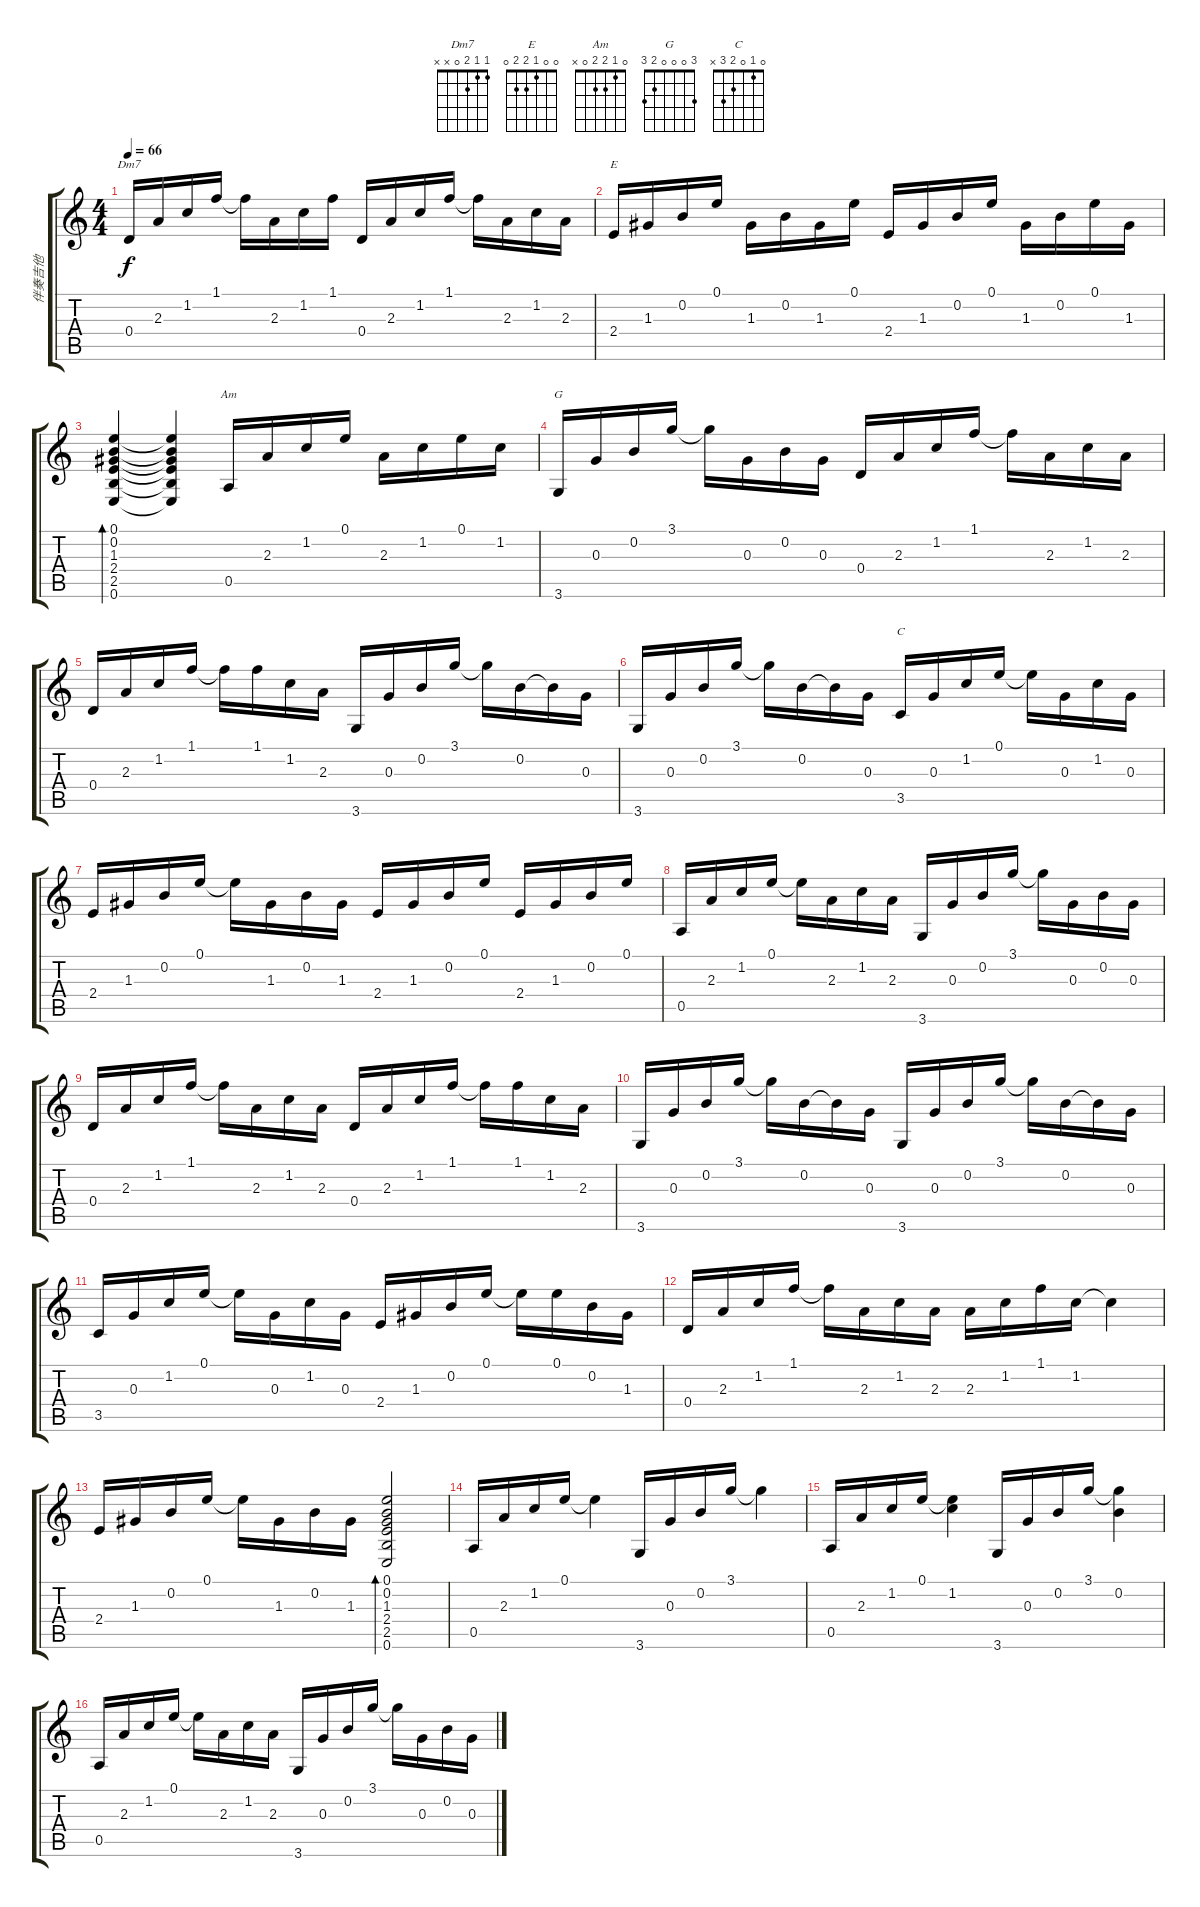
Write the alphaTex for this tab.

\track ("伴奏吉他" "伴奏吉他") {instrument acousticguitarsteel}
\staff {score tabs}
\tuning (E4 B3 G3 D3 A2 E2) {hide}
\chord ("Dm7" 1 1 2 0 x x)
\chord ("E" 0 0 1 2 2 0)
\chord ("Am" 0 1 2 2 0 x)
\chord ("G" 3 0 0 0 2 3)
\chord ("C" 0 1 0 2 3 x)
\ts (4 4)
\tempo 66
\clef g2
\ks c
0.4.16{ch "Dm7" dy f} 2.3.16 1.2.16 1.1.16 1.1{t}.16 2.3.16 1.2.16 1.1.16 0.4.16 2.3.16 1.2.16 1.1.16 1.1{t}.16 2.3.16 1.2.16 2.3.16 |
2.4.16{ch "E"} 1.3.16 0.2.16 0.1.16 1.3.16 0.2.16 1.3.16 0.1.16 2.4.16 1.3.16 0.2.16 0.1.16 1.3.16 0.2.16 0.1.16 1.3.16 |
(0.1 0.2 1.3 2.4 2.5 0.6).4{bd 120} (0.1{t} 0.2{t} 1.3{t} 2.4{t} 2.5{t} 0.6{t}).4 0.5.16{ch "Am"} 2.3.16 1.2.16 0.1.16 2.3.16 1.2.16 0.1.16 1.2.16 |
3.6.16{ch "G"} 0.3.16 0.2.16 3.1.16 3.1{t}.16 0.3.16 0.2.16 0.3.16 0.4.16 2.3.16 1.2.16 1.1.16 1.1{t}.16 2.3.16 1.2.16 2.3.16 |
0.4.16 2.3.16 1.2.16 1.1.16 1.1{t}.16 1.1.16 1.2.16 2.3.16 3.6.16 0.3.16 0.2.16 3.1.16 3.1{t}.16 0.2.16 0.2{t}.16 0.3.16 |
3.6.16 0.3.16 0.2.16 3.1.16 3.1{t}.16 0.2.16 0.2{t}.16 0.3.16 3.5.16{ch "C"} 0.3.16 1.2.16 0.1.16 0.1{t}.16 0.3.16 1.2.16 0.3.16 |
2.4.16 1.3.16 0.2.16 0.1.16 0.1{t}.16 1.3.16 0.2.16 1.3.16 2.4.16 1.3.16 0.2.16 0.1.16 2.4.16 1.3.16 0.2.16 0.1.16 |
0.5.16 2.3.16 1.2.16 0.1.16 0.1{t}.16 2.3.16 1.2.16 2.3.16 3.6.16 0.3.16 0.2.16 3.1.16 3.1{t}.16 0.3.16 0.2.16 0.3.16 |
0.4.16 2.3.16 1.2.16 1.1.16 1.1{t}.16 2.3.16 1.2.16 2.3.16 0.4.16 2.3.16 1.2.16 1.1.16 1.1{t}.16 1.1.16 1.2.16 2.3.16 |
3.6.16 0.3.16 0.2.16 3.1.16 3.1{t}.16 0.2.16 0.2{t}.16 0.3.16 3.6.16 0.3.16 0.2.16 3.1.16 3.1{t}.16 0.2.16 0.2{t}.16 0.3.16 |
3.5.16 0.3.16 1.2.16 0.1.16 0.1{t}.16 0.3.16 1.2.16 0.3.16 2.4.16 1.3.16 0.2.16 0.1.16 0.1{t}.16 0.1.16 0.2.16 1.3.16 |
0.4.16 2.3.16 1.2.16 1.1.16 1.1{t}.16 2.3.16 1.2.16 2.3.16 2.3.16 1.2.16 1.1.16 1.2.16 1.2{t}.4 |
2.4.16 1.3.16 0.2.16 0.1.16 0.1{t}.16 1.3.16 0.2.16 1.3.16 (0.1 0.2 1.3 2.4 2.5 0.6).2{bd 30} |
0.5.16 2.3.16 1.2.16 0.1.16 0.1{t}.4 3.6.16 0.3.16 0.2.16 3.1.16 3.1{t}.4 |
0.5.16 2.3.16 1.2.16 0.1.16 (0.1{t} 1.2).4 3.6.16 0.3.16 0.2.16 3.1.16 (3.1{t} 0.2).4 |
0.5.16 2.3.16 1.2.16 0.1.16 0.1{t}.16 2.3.16 1.2.16 2.3.16 3.6.16 0.3.16 0.2.16 3.1.16 3.1{t}.16 0.3.16 0.2.16 0.3.16
